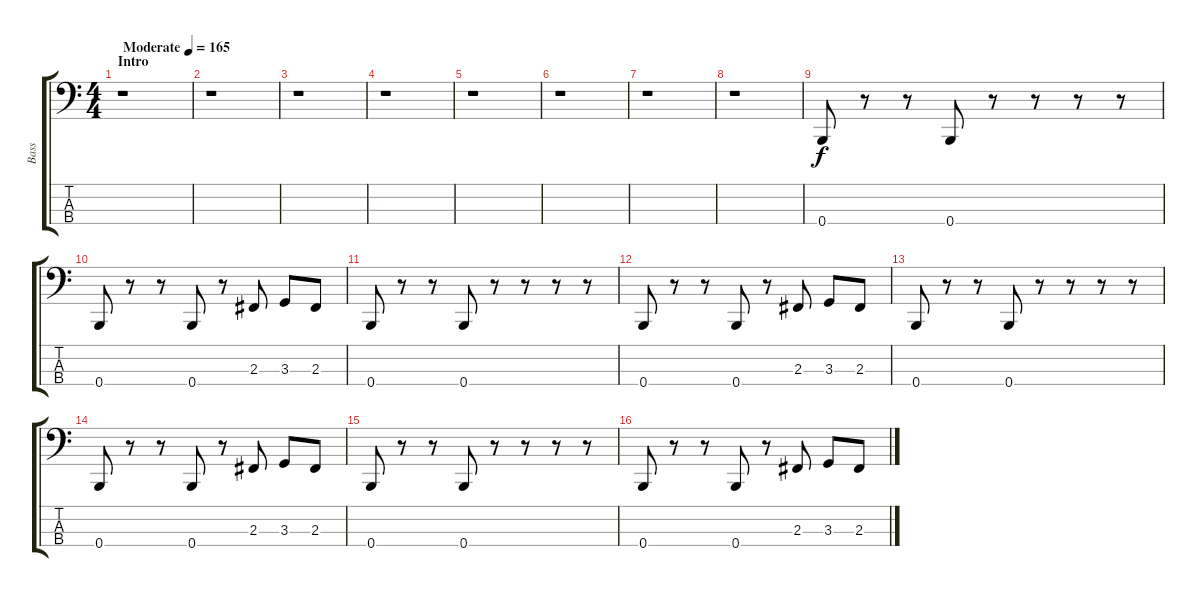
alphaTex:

\track ("Bass" "Bass") {instrument electricbassfinger}
\staff {score tabs}
\tuning (D2 A1 E1 B0) {hide}
\ts (4 4)
\section ("" "Intro")
\tempo (165 "Moderate")
\clef f4
\ks c
r.1{dy f instrument electricbassfinger} |
r.1 |
r.1 |
r.1 |
r.1 |
r.1 |
r.1 |
r.1 |
0.4.8 r.8 r.8 0.4.8 r.8 r.8 r.8 r.8 |
0.4.8 r.8 r.8 0.4.8 r.8 2.3.8 3.3.8 2.3.8 |
0.4.8 r.8 r.8 0.4.8 r.8 r.8 r.8 r.8 |
0.4.8 r.8 r.8 0.4.8 r.8 2.3.8 3.3.8 2.3.8 |
0.4.8 r.8 r.8 0.4.8 r.8 r.8 r.8 r.8 |
0.4.8 r.8 r.8 0.4.8 r.8 2.3.8 3.3.8 2.3.8 |
0.4.8 r.8 r.8 0.4.8 r.8 r.8 r.8 r.8 |
0.4.8 r.8 r.8 0.4.8 r.8 2.3.8 3.3.8 2.3.8
